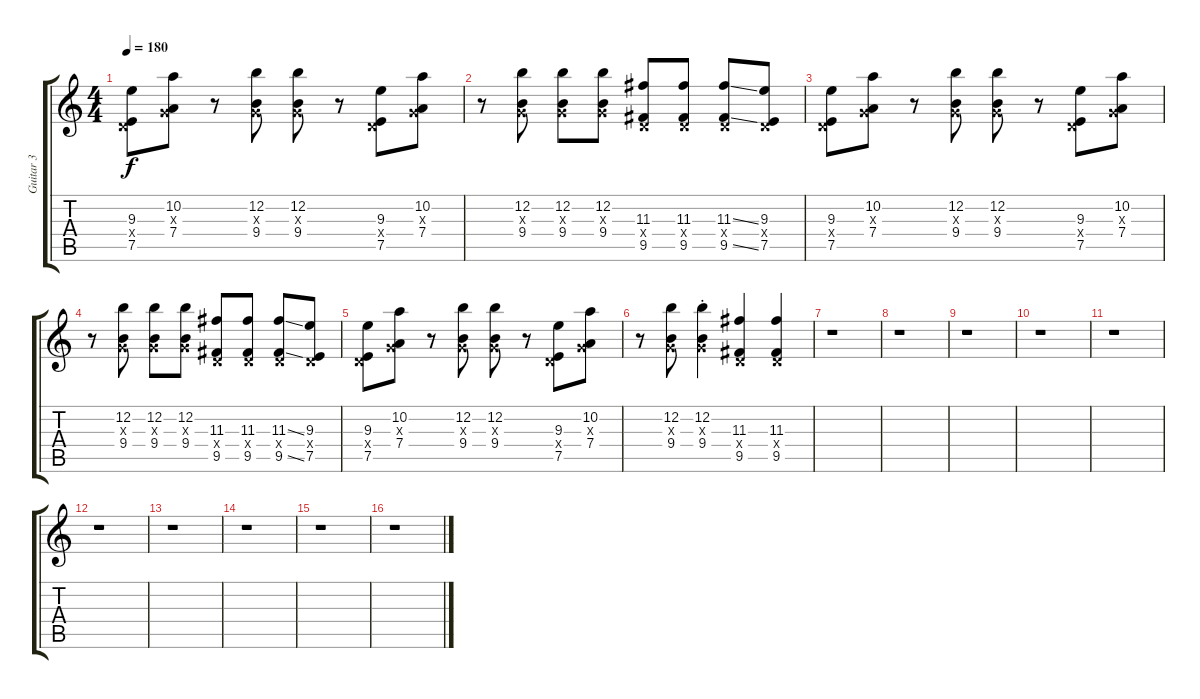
\track ("Guitar 3" "Guitar 3") {instrument distortionguitar}
\staff {score tabs}
\tuning (E4 B3 G3 D3 A2 E2) {hide}
\ts (4 4)
\tempo 180
\clef g2
\ks c
(9.3 0.4{x} 7.5).8{dy f} (10.2 0.3{x} 7.4).8 r.8 (12.2 0.3{x} 9.4).8 (12.2 0.3{x} 9.4).8 r.8 (9.3 0.4{x} 7.5).8 (10.2 0.3{x} 7.4).8 |
r.8 (12.2 0.3{x} 9.4).8 (12.2 0.3{x} 9.4).8 (12.2 0.3{x} 9.4).8 (11.3 0.4{x} 9.5).8 (11.3 0.4{x} 9.5).8 (11.3{ss} 0.4{x} 9.5{ss}).8 (9.3 0.4{x} 7.5).8 |
(9.3 0.4{x} 7.5).8 (10.2 0.3{x} 7.4).8 r.8 (12.2 0.3{x} 9.4).8 (12.2 0.3{x} 9.4).8 r.8 (9.3 0.4{x} 7.5).8 (10.2 0.3{x} 7.4).8 |
r.8 (12.2 0.3{x} 9.4).8 (12.2 0.3{x} 9.4).8 (12.2 0.3{x} 9.4).8 (11.3 0.4{x} 9.5).8 (11.3 0.4{x} 9.5).8 (11.3{ss} 0.4{x} 9.5{ss}).8 (9.3 0.4{x} 7.5).8 |
(9.3 0.4{x} 7.5).8 (10.2 0.3{x} 7.4).8 r.8 (12.2 0.3{x} 9.4).8 (12.2 0.3{x} 9.4).8 r.8 (9.3 0.4{x} 7.5).8 (10.2 0.3{x} 7.4).8 |
r.8 (12.2 0.3{x} 9.4).8 (12.2{st} 0.3{x} 9.4{st}).4 (11.3 0.4{x} 9.5).4 (11.3 0.4{x} 9.5).4 |
r.1 |
r.1 |
r.1 |
r.1 |
r.1 |
r.1 |
r.1 |
r.1 |
r.1 |
r.1
